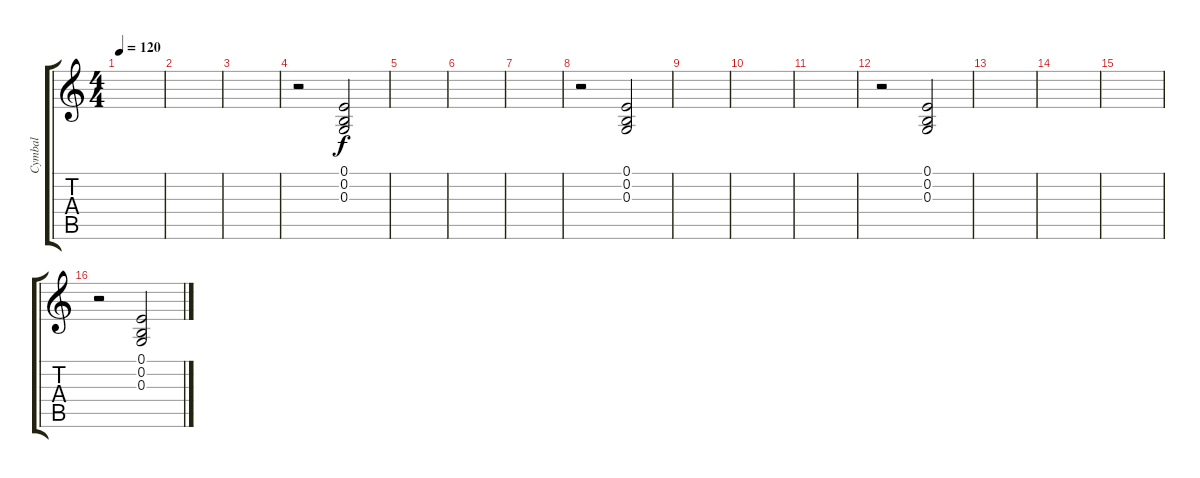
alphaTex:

\track ("Cymbal" "Cymbal") {instrument reversecymbal}
\staff {score tabs}
\tuning (E4 B3 G3 D3 A2 E2) {hide}
\ts (4 4)
\tempo 120
\clef g2
\ks c
|
|
|
r.2 (0.1 0.2 0.3).2 |
|
|
|
r.2 (0.1 0.2 0.3).2 |
|
|
|
r.2 (0.1 0.2 0.3).2 |
|
|
|
r.2 (0.1 0.2 0.3).2
